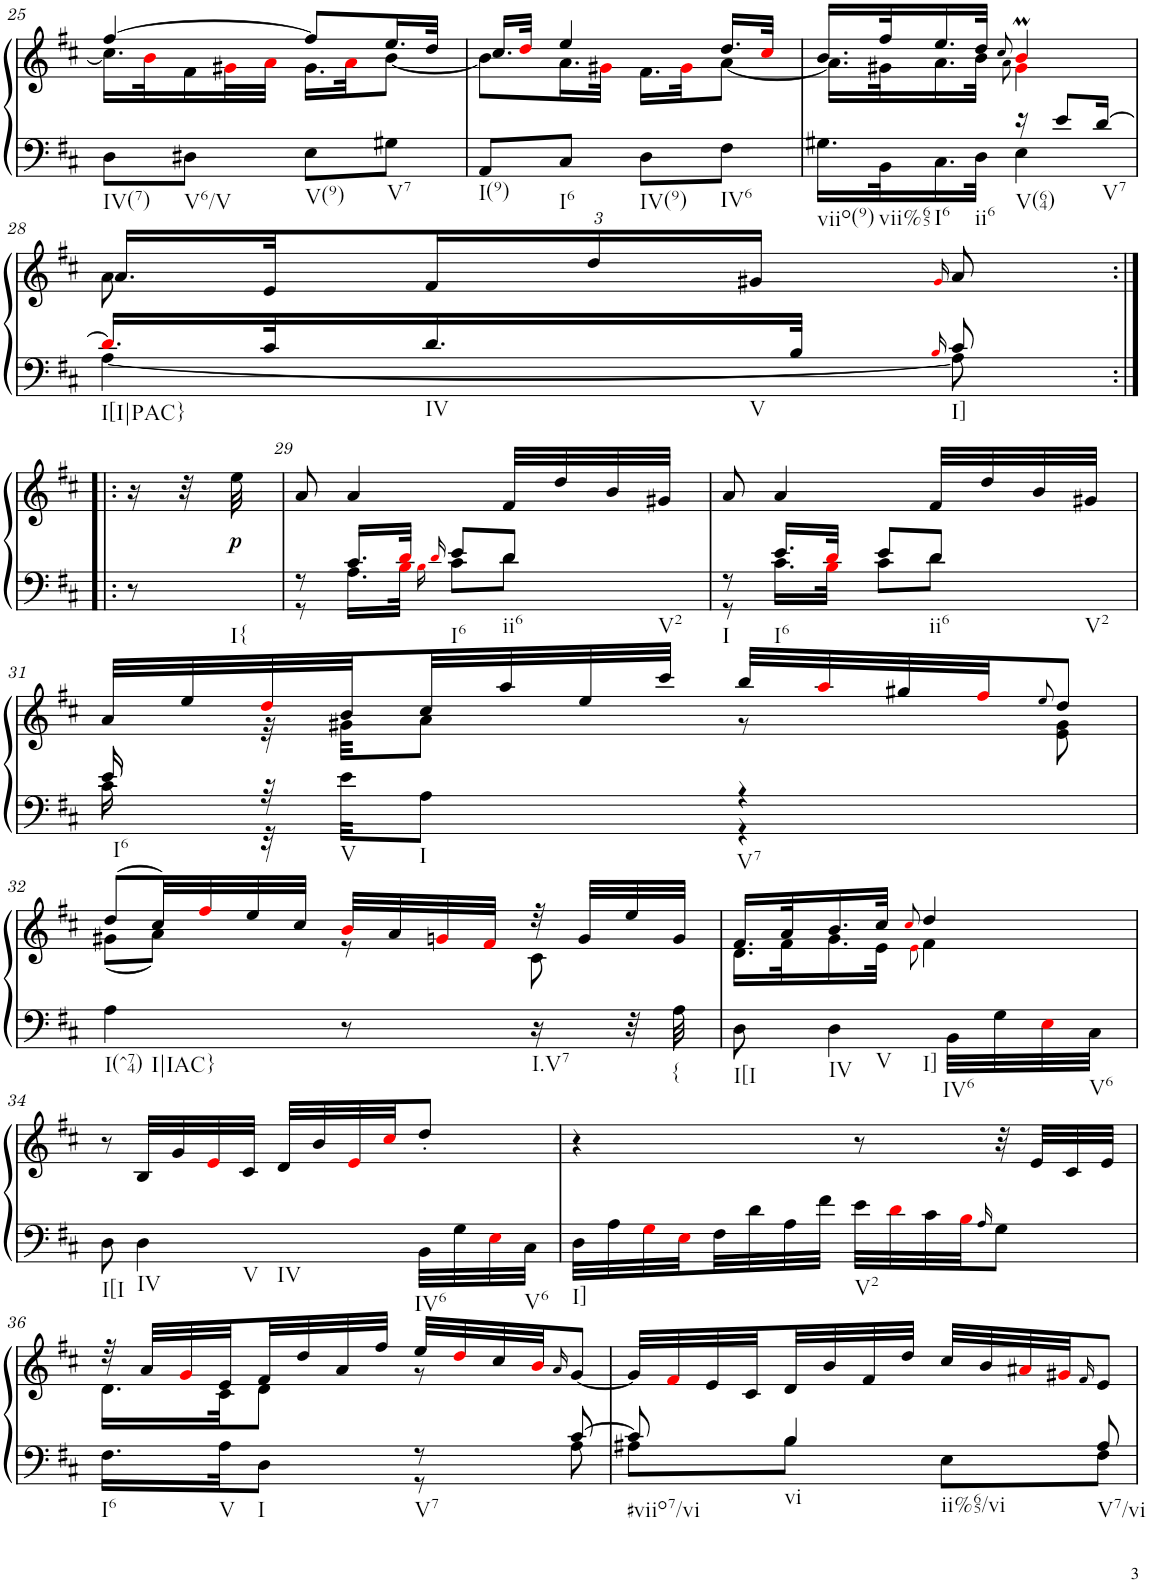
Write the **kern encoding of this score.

**kern	**kern	**dynam
*part1	*part1	*part1
*staff2	*staff1	*staff1/2
*I"Klavier links	*	*
!!LO:PB:g=z
*clefF4	*clefG2	*
*k[f#c#]	*k[f#c#]	*
*M2/4	*M2/4	*
=25	=25	=25
*	*^	*
!LO:TX:b:t=IV(7)	!	!	!
8D\L	[4ff#/	16.cc#\LL]	.
.	.	32bi\K	.
!LO:TX:b:t=V6/V	!	!	!
8D#X\J	.	16f#\	.
.	.	32g#Xi\L	.
.	.	32ai\JJJ	.
!LO:TX:b:t=V(9)	!	!	!
8E\L	8ff#/L]	16.g#\LL	.
.	.	32ai\JK	.
!LO:TX:b:t=V7	!	!	!
8G#X\J	16.ee/L	[8b\J	.
.	32dd/JJk	.	.
=26	=26	=26	=26
!LO:TX:b:t=I(9)	!	!	!
8AA/L	16.cc#/LL	8b\L]	.
.	32ddi/JJk	.	.
!LO:TX:b:t=I6	!	!	!
8C#/J	4ee/	16.a\L	.
.	.	32g#Xi\JJk	.
!LO:TX:b:t=IV(9)	!	!	!
8D\L	.	16.f#\LL	.
.	.	32g#i\JK	.
!LO:TX:b:t=IV6	!	!	!
8F#\J	16.dd/LL	[8a\J	.
.	32cc#i/JJk	.	.
=27	=27	=27	=27
*^	*	*	*
!LO:TX:b:t=viio(9)	!	!	!	!
16.G#X\LL	4ryy	16.b/LL	16.a\LL]	.
!LO:TX:b:t=vii%65	!	!	!	!
32BB\K	.	32ff#/K	32g#X\K	.
!LO:TX:b:t=I6	!	!	!	!
16.C#\	.	16.ee/	16.a\	.
!LO:TX:b:t=ii6	!	!	!	!
32D\JJk	.	32dd/JJk	32b\JJk	.
.	.	8qcc#/	8qa\	.
!LO:TX:b:t=V(64)	!	!	!	!
16r	4E\	4bMi/	4g#i\	.
8e/L	.	.	.	.
!LO:TX:b:t=V7	!	!	!	!
[16d/Jk	.	.	.	.
!!LO:LB:g=z	!!
=28	=28	=28	=28	=28
!LO:TX:b:t=I[I|PAC}	!	!	!	!
16.di/LL]	[4A\	16.a/LL	8a\	.
32c#/K	.	32e/K	.	.
*	*	*Xbrackettup	*	*
!LO:TX:b:t=IV	!	!	!	!
!LO:TX:b:t=V	!	!	!	!
16.d/	.	24f#/	4ryy	.
.	.	24dd/	.	.
.	.	24g#X/JJ	.	.
32B/JJk	.	.	.	.
16qBi/	.	16qg#i/	.	.
!LO:TX:b:t=I]	!	!	!	!
8c#/	8A\]	8a/	.	.
*	*	*v	*v	*
!!LO:LB:g=z
=28X1:|!|:	=28X1:|!|:	=28X1:|!|:	=28X1:|!|:
!LO:TX:b:t=I{	!	!	!
*v	*v	*	*
8r	16r	.
.	32r	.
!	!	!LO:DY:b
.	32ee\	p
=29	=29	=29
*^	*	*
8r	8r	8a/	.
16.c#/LL	16.A\LL	4a/	.
32di/JJk	32Bi\JJk	.	.
16qdi/	16qBi\	.	.
!LO:TX:b:t=I6	!	!	!
8e/L	8c#\L	.	.
!LO:TX:b:t=ii6	!	!	!
!LO:TX:b:t=V2	!	!	!
8d/J	8d\J	32f#/LLL	.
.	.	32dd/	.
.	.	32b/	.
.	.	32g#X/JJJ	.
=30	=30	=30	=30
!LO:TX:b:t=I	!	!	!
8r	8r	8a/	.
!LO:TX:b:t=I6	!	!	!
16.e/LL	16.c#\LL	4a/	.
32di/JJk	32Bi\JJk	.	.
8e/L	8c#\L	.	.
!LO:TX:b:t=ii6	!	!	!
!LO:TX:b:t=V2	!	!	!
8d/J	8d\J	32f#/LLL	.
.	.	32dd/	.
.	.	32b/	.
.	.	32g#X/JJJ	.
!!LO:LB:g=z
=31	=31	=31	=31
*	*	*^	*
!LO:TX:b:t=I6	!	!	!	!
16e/	16c#\	32a/LLL	16ryy	.
.	.	32ee/	.	.
32r	32r	32ddi/	32r	.
!LO:TX:b:t=V	!	!	!	!
32e\KKL	32ryy	32b/	32g#X\KKL	.
!LO:TX:b:t=I	!	!	!	!
*v	*v	*	*	*
8A\J	32cc#/	8a\J	.
.	32aa/	.	.
.	32ee/	.	.
.	32ccc#/JJJ	.	.
*^	*	*	*
!LO:TX:b:t=V7	!	!	!	!
4r	4r	32bb/LLL	8r	.
.	.	32aai/	.	.
.	.	32gg#X/	.	.
.	.	32ff#i/JJ	.	.
.	.	8qee/	.	.
.	.	8dd/J	8e\ 8g#\	.
*v	*v	*	*	*
!!LO:LB:g=z	!!
=32	=32	=32	=32
!LO:TX:b:t=I(^74)	!	!	!
!LO:TX:b:t=I|IAC}	!	!	!
4A\	(8dd/L	(8g#X\L	.
.	32cc#/LL)	8a\J)	.
.	32ff#i/	.	.
.	32ee/	.	.
.	32cc#/JJJ	.	.
8r	32bi/LLL	8r	.
.	32a/	.	.
.	32gni/	.	.
.	32f#i/JJJ	.	.
!LO:TX:b:t=I.V7	!	!	!
16r	32r	8c#\	.
.	32g/LLL	.	.
32r	32ee/	.	.
!LO:TX:b:t={	!	!	!
32A\	32g/JJJ	.	.
=33	=33	=33	=33
!LO:TX:b:t=I[I	!	!	!
8D\	16.f#/LL	16.d\LL	.
.	32a/K	32f#\K	.
!LO:TX:b:t=IV	!	!	!
!LO:TX:b:t=V	!	!	!
!LO:TX:b:t=I]	!	!	!
4D\	16.b/	16.g\	.
.	32cc#/JJk	32e\JJk	.
.	8qcc#i/	8qei\	.
.	4dd/	4f#\	.
!LO:TX:b:t=IV6	!	!	!
32BB\LLL	.	.	.
32G\	.	.	.
32Ei\	.	.	.
!LO:TX:b:t=V6	!	!	!
32C#\JJJ	.	.	.
*	*v	*v	*
!!LO:LB:g=z
=34	=34	=34
!LO:TX:b:t=I[I	!	!
8D\	8r	.
!LO:TX:b:t=IV	!	!
!LO:TX:b:t=V	!	!
!LO:TX:b:t=IV	!	!
4D\	32B/LLL	.
.	32g/	.
.	32ei/	.
.	32c#/JJJ	.
.	32d/LLL	.
.	32b/	.
.	32ei/	.
.	32cc#i/JJ	.
!LO:TX:b:t=IV6	!	!
32BB\LLL	8dd'/J	.
32G\	.	.
32Ei\	.	.
!LO:TX:b:t=V6	!	!
32C#\JJJ	.	.
=35	=35	=35
!LO:TX:b:t=I]	!	!
32D\LLL	4r	.
32A\	.	.
32Gi\	.	.
32Ei\	.	.
32F#\	.	.
32d\	.	.
32A\	.	.
32f#\JJJ	.	.
!LO:TX:b:t=V2	!	!
32e\LLL	8r	.
32di\	.	.
32c#\	.	.
32Bi\JJ	.	.
16qA/	.	.
8G\J	32r	.
.	32e/LLL	.
.	32c#/	.
.	32e/JJJ	.
!!LO:LB:g=z
=36	=36	=36
*^	*^	*
!LO:TX:b:t=I6	!	!	!	!
16.F#\LL	4ryy	32r	16.d\LL	.
.	.	32a/LLL	.	.
.	.	32gi/	.	.
!LO:TX:b:t=V	!	!	!	!
32A\JK	.	32e/	32c#\JK	.
!LO:TX:b:t=I	!	!	!	!
8D\J	.	32f#/	8d\J	.
.	.	32dd/	.	.
.	.	32a/	.	.
.	.	32ff#/JJJ	.	.
!LO:TX:b:t=V7	!	!	!	!
8r	8r	32ee/LLL	8r	.
.	.	32ddi/	.	.
.	.	32cc#/	.	.
.	.	32bi/JJ	.	.
.	.	16qa/	.	.
[8c#/	8A\	[8g/J	8ryy	.
=37	=37	=37	=37	=37
!LO:TX:b:t=#viio7/vi	!	!	!	!
*	*	*v	*v	*
8c#/]	8A#X\L	32g/LLL]	.
.	.	32f#i/	.
.	.	32e/	.
.	.	32c#/	.
!LO:TX:b:t=vi	!	!	!
!LO:TX:b:t=ii%65/vi	!	!	!
4B/	8B\J	32d/	.
.	.	32b/	.
.	.	32f#/	.
.	.	32dd/JJJ	.
.	8E\L	32cc#/LLL	.
.	.	32b/	.
.	.	32a#Xi/	.
.	.	32g#Xi/JJ	.
.	.	16qf#/	.
!LO:TX:b:t=V7/vi	!	!	!
8A#/	8F#\J	8e/J	.
*v	*v	*	*
=	=	=
*-	*-	*-
